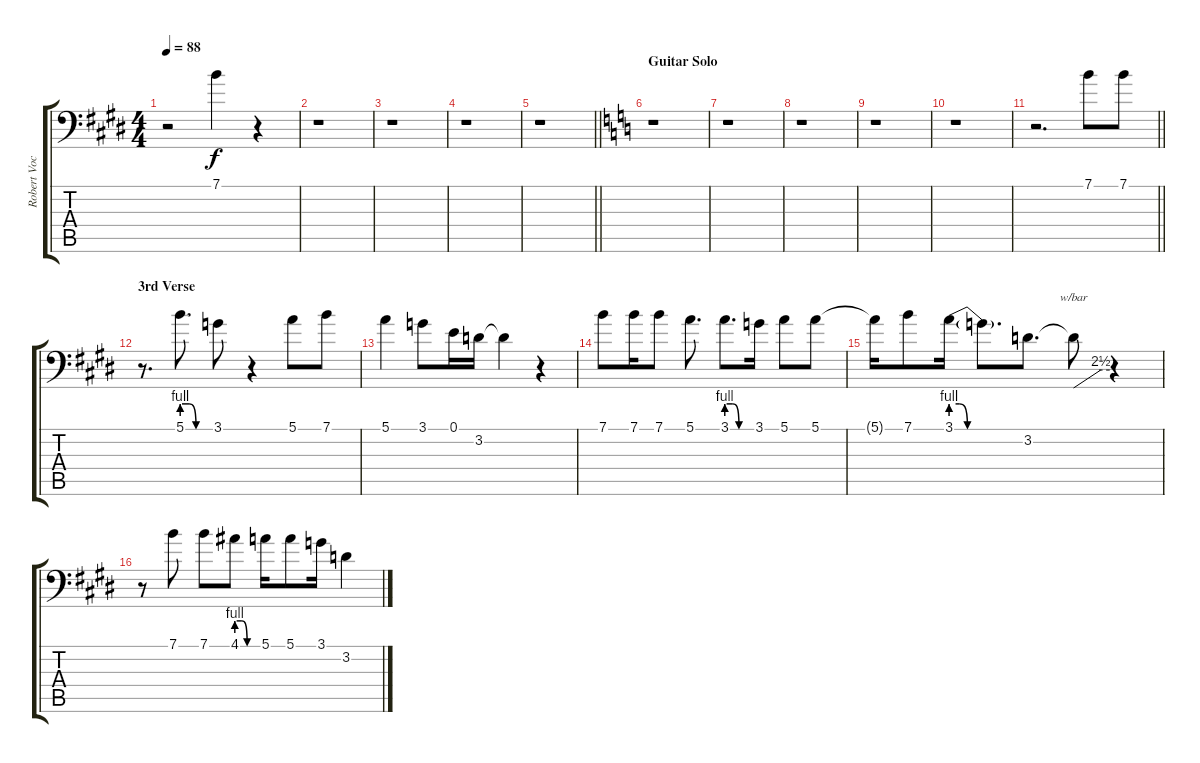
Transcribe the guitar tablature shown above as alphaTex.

\track ("Robert Vocals" "Robert Voc") {instrument oboe}
\staff {score tabs}
\tuning (E4 B3 G3 D3 A2 E2) {hide}
\ts (4 4)
\tempo 88
\clef f4
\ks e
r.2{dy f} 7.1.4 r.4 |
r.1 |
r.1 |
r.1 |
\barLineRight lightlight
r.1 |
\section ("" "Guitar Solo")
\ks c
r.1 |
r.1 |
r.1 |
r.1 |
r.1 |
\barLineRight lightlight
r.2{d} 7.1.8 7.1.8 |
\section ("" "3rd Verse")
\ks e
r.8{d} 5.1{be (custom 0 4 15 4 30 0 60 0)}.8{d} 3.1.8 r.4 5.1.8 7.1.8 |
5.1.4 3.1.8 0.1.16 3.2.16 3.2{t}.4 r.4 |
7.1.8 7.1.16 7.1.8 5.1.8{d} 3.1{be (custom 0 4 15 4 30 0 60 0)}.8{d} 3.1.16 5.1.8 5.1.8 |
5.1{t}.16 7.1.8 3.1{be (custom 0 4 15 4 30 0 60 0)}.16 3.1{be (hold 0 0 60 0) t}.8{d} 3.2.8{d} 3.2{t}.8{tbe (custom default 0 0 45 10 60 10)} r.4 |
r.8 7.1.8 7.1.8 4.1{be (custom 0 4 15 4 30 0 60 0)}.8 5.1.16 5.1.8 3.1.16 3.2.4
